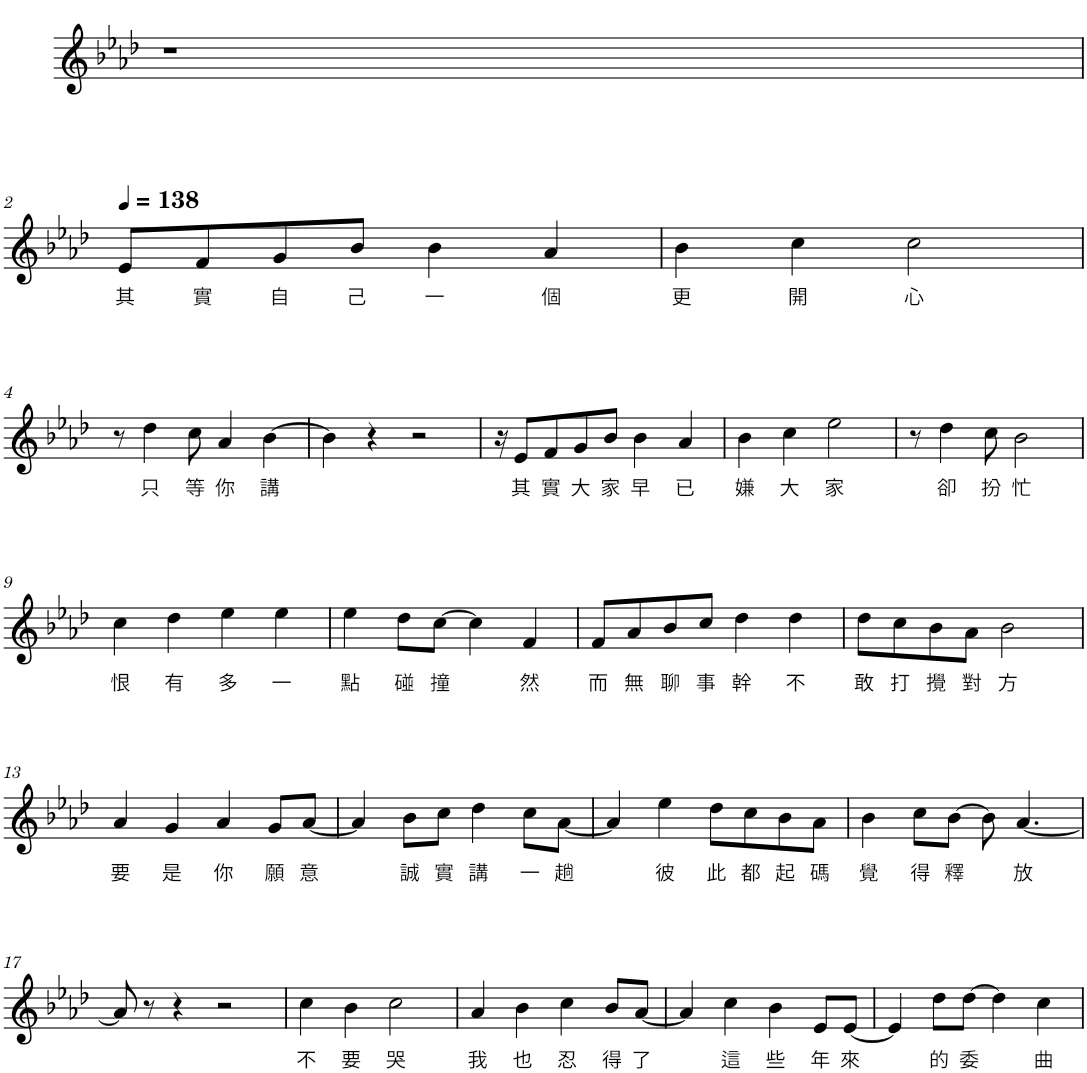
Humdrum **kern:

**kern	**text
*part1	*part1
*staff1	*staff1
*I"Piano	*
*I'Pno.	*
*clefG2	*
*k[b-e-a-d-]	*
=1	=1
1r	.
!!LO:LB:g=z
=2	=2
*MM138	*
!	!LO:LY:b
8e-/L	其
!	!LO:LY:b
8f/	實
!	!LO:LY:b
8g/	自
!	!LO:LY:b
8b-/J	己
!	!LO:LY:b
4b-\	一
!	!LO:LY:b
4a-/	個
=3	=3
!	!LO:LY:b
4b-\	更
!	!LO:LY:b
4cc\	開
!	!LO:LY:b
2cc\	心
!!LO:LB:g=z
=4	=4
8r	.
!	!LO:LY:b
4dd-\	只
!	!LO:LY:b
8cc\	等
!	!LO:LY:b
4a-/	你
!	!LO:LY:b
[>4b-\	講
=5	=5
4b-\]	.
4r	.
2r	.
=6	=6
16r	.
!	!LO:LY:b
8e-/L	其
!	!LO:LY:b
8f/	實
!	!LO:LY:b
8g/	大
!	!LO:LY:b
8b-/J	家
!	!LO:LY:b
4b-\	早
!	!LO:LY:b
[8.a-/	已
=7	=7
!	!LO:LY:b
4b-\	嫌
16a-/]	.
!	!LO:LY:b
4cc\	大
!	!LO:LY:b
2ee-\	家
=8	=8
8r	.
!	!LO:LY:b
4dd-\	卻
!	!LO:LY:b
8cc\	扮
!	!LO:LY:b
2b-\	忙
!!LO:LB:g=z
=9	=9
!	!LO:LY:b
4cc\	恨
!	!LO:LY:b
4dd-\	有
!	!LO:LY:b
4ee-\	多
!	!LO:LY:b
4ee-\	一
=10	=10
!	!LO:LY:b
4ee-\	點
!	!LO:LY:b
8dd-\L	碰
!	!LO:LY:b
[>8cc\J	撞
4cc\]	.
!	!LO:LY:b
4f/	然
=11	=11
!	!LO:LY:b
8f/L	而
!	!LO:LY:b
8a-/	無
!	!LO:LY:b
8b-/	聊
!	!LO:LY:b
8cc/J	事
!	!LO:LY:b
4dd-\	幹
!	!LO:LY:b
4dd-\	不
=12	=12
!	!LO:LY:b
8dd-\L	敢
!	!LO:LY:b
8cc\	打
!	!LO:LY:b
8b-\	攪
!	!LO:LY:b
8a-\J	對
!	!LO:LY:b
2b-\	方
!!LO:LB:g=z
=13	=13
!	!LO:LY:b
4a-/	要
!	!LO:LY:b
4g/	是
!	!LO:LY:b
4a-/	你
!	!LO:LY:b
8g/L	願
!	!LO:LY:b
[<8a-/J	意
=14	=14
4a-/]	.
!	!LO:LY:b
8b-\L	誠
!	!LO:LY:b
8cc\J	實
!	!LO:LY:b
4dd-\	講
!	!LO:LY:b
8cc\L	一
!	!LO:LY:b
[<8a-\J	趟
=15	=15
4a-/]	.
!	!LO:LY:b
4ee-\	彼
!	!LO:LY:b
8dd-\L	此
!	!LO:LY:b
8cc\	都
!	!LO:LY:b
8b-\	起
!	!LO:LY:b
8a-\J	碼
=16	=16
!	!LO:LY:b
4b-\	覺
!	!LO:LY:b
8cc\L	得
!	!LO:LY:b
[>8b-\J	釋
8b-\]	.
!	!LO:LY:b
[4.a-/	放
!!LO:LB:g=z
=17	=17
8a-/]	.
8r	.
4r	.
2r	.
=18	=18
!	!LO:LY:b
4cc\	不
!	!LO:LY:b
4b-\	要
!	!LO:LY:b
2cc\	哭
=19	=19
!	!LO:LY:b
4a-/	我
!	!LO:LY:b
4b-\	也
!	!LO:LY:b
4cc\	忍
!	!LO:LY:b
8b-/L	得
!	!LO:LY:b
[<8a-/J	了
=20	=20
4a-/]	.
!	!LO:LY:b
4cc\	這
!	!LO:LY:b
4b-\	些
!	!LO:LY:b
8e-/L	年
!	!LO:LY:b
[<8e-/J	來
=21	=21
4e-/]	.
!	!LO:LY:b
8dd-\L	的
!	!LO:LY:b
[>8dd-\J	委
4dd-\]	.
!	!LO:LY:b
4cc\	曲
=	=
*-	*-
